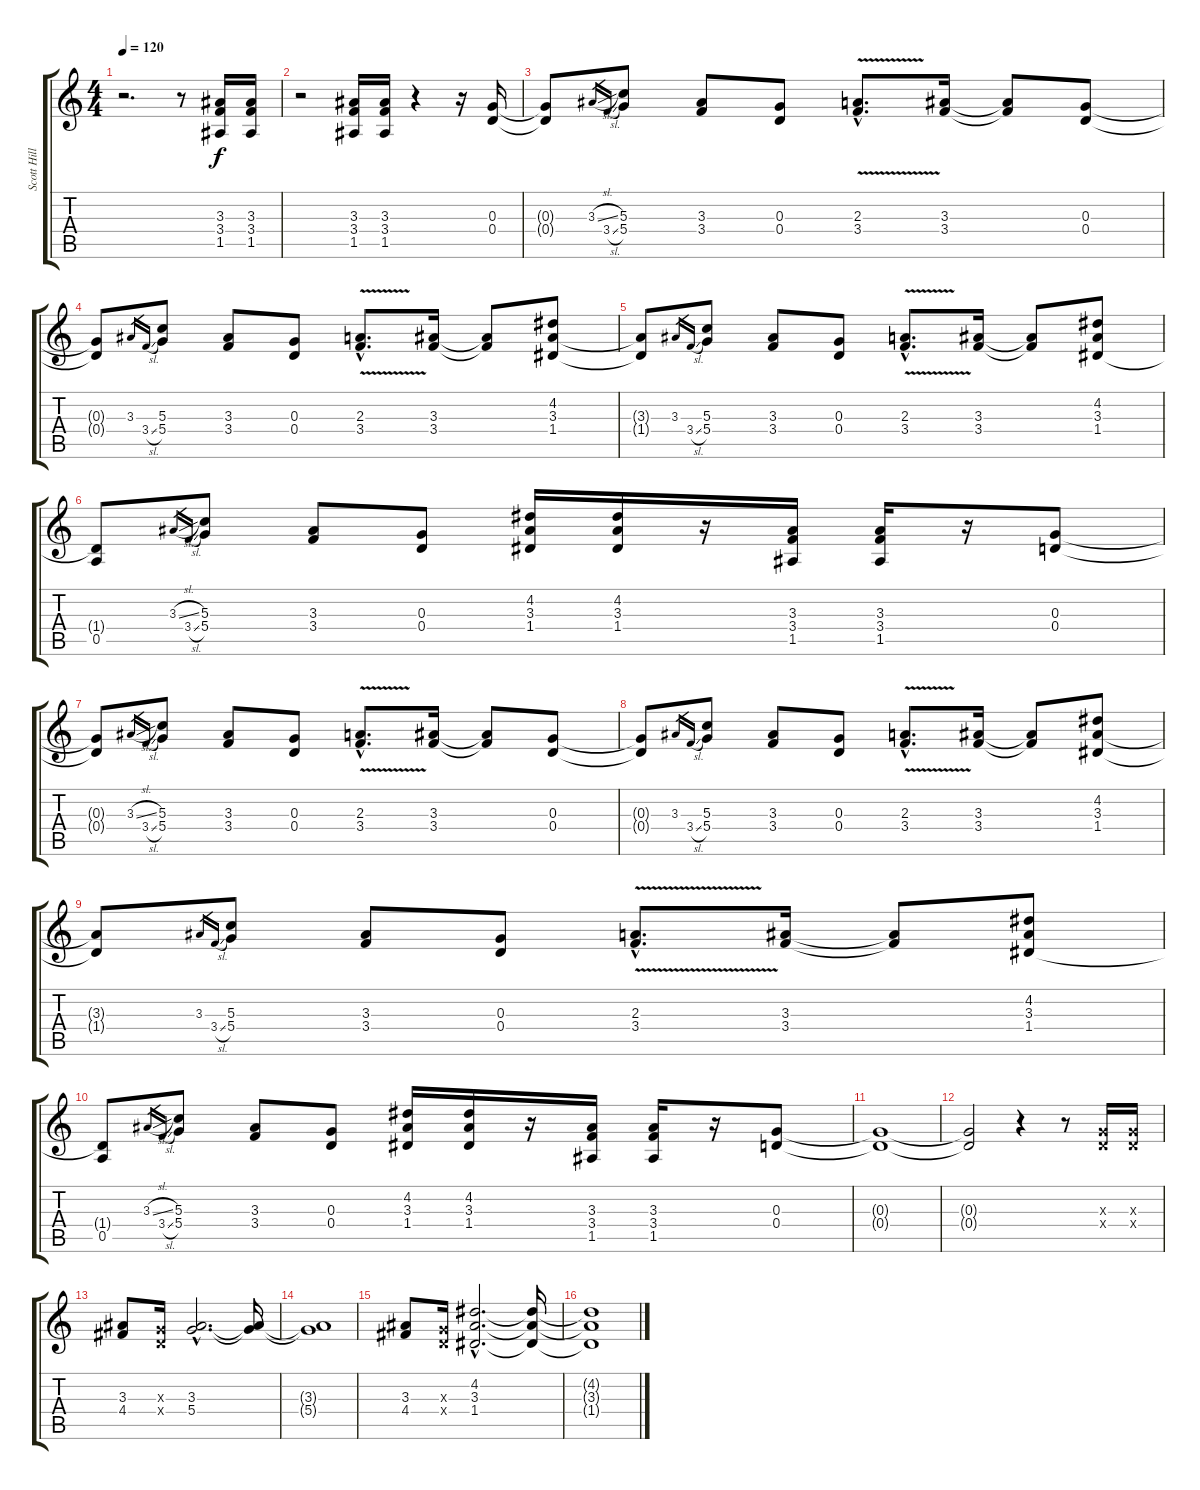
\track ("Scott Hill" "Scott Hill") {instrument overdrivenguitar}
\staff {score tabs}
\tuning (E4 B3 G3 D3 A2 E2) {hide}
\ts (4 4)
\tempo 120
\clef g2
\ks c
r.2{d dy f instrument overdrivenguitar} r.8 (3.3 3.4 1.5).16 (3.3 3.4 1.5).16 |
r.2 (3.3 3.4 1.5).16 (3.3 3.4 1.5).16 r.4 r.16 (0.3 0.4).16 |
(0.3{t} 0.4{t}).8 3.3{sl}.16{gr} 3.4{sl}.16{gr} (5.3 5.4).8 (3.3 3.4).8 (0.3 0.4).8 (2.3{v hac} 3.4{v hac}).8{d} (3.3 3.4).16 (3.3{t} 3.4{t}).8 (0.3 0.4).8 |
(0.3{t} 0.4{t}).8 3.3.16{gr} 3.4{sl}.16{gr} (5.3 5.4).8 (3.3 3.4).8 (0.3 0.4).8 (2.3{v hac} 3.4{v hac}).8{d} (3.3 3.4).16 (3.3{t} 3.4{t}).8 (4.2 3.3 1.4).8 |
(3.3{t} 1.4{t}).8 3.3.16{gr} 3.4{sl}.16{gr} (5.3 5.4).8 (3.3 3.4).8 (0.3 0.4).8 (2.3{v hac} 3.4{v hac}).8{d} (3.3 3.4).16 (3.3{t} 3.4{t}).8 (4.2 3.3 1.4).8 |
(1.4{t} 0.5).8 3.3{sl}.16{gr} 3.4{sl}.16{gr} (5.3 5.4).8 (3.3 3.4).8 (0.3 0.4).8 (4.2 3.3 1.4).16 (4.2 3.3 1.4).16 r.16 (3.3 3.4 1.5).16 (3.3 3.4 1.5).16 r.16 (0.3 0.4).8 |
(0.3{t} 0.4{t}).8 3.3{sl}.16{gr} 3.4{sl}.16{gr} (5.3 5.4).8 (3.3 3.4).8 (0.3 0.4).8 (2.3{v hac} 3.4{v hac}).8{d} (3.3 3.4).16 (3.3{t} 3.4{t}).8 (0.3 0.4).8 |
(0.3{t} 0.4{t}).8 3.3.16{gr} 3.4{sl}.16{gr} (5.3 5.4).8 (3.3 3.4).8 (0.3 0.4).8 (2.3{v hac} 3.4{v hac}).8{d} (3.3 3.4).16 (3.3{t} 3.4{t}).8 (4.2 3.3 1.4).8 |
(3.3{t} 1.4{t}).8 3.3.16{gr} 3.4{sl}.16{gr} (5.3 5.4).8 (3.3 3.4).8 (0.3 0.4).8 (2.3{v hac} 3.4{v hac}).8{d} (3.3 3.4).16 (3.3{t} 3.4{t}).8 (4.2 3.3 1.4).8 |
(1.4{t} 0.5).8 3.3{sl}.16{gr} 3.4{sl}.16{gr} (5.3 5.4).8 (3.3 3.4).8 (0.3 0.4).8 (4.2 3.3 1.4).16 (4.2 3.3 1.4).16 r.16 (3.3 3.4 1.5).16 (3.3 3.4 1.5).16 r.16 (0.3 0.4).8 |
(0.3{t} 0.4{t}).1 |
(0.3{t} 0.4{t}).2 r.4 r.8 (0.3{x} 0.4{x}).16{instrument electricguitarclean} (0.3{x} 0.4{x}).16 |
(3.3 4.4).8 (0.3{x} 0.4{x}).16 (3.3{hac} 5.4{hac}).2{d} (3.3{t} 5.4{t}).16 |
(3.3{t} 5.4{t}).1 |
(3.3 4.4).8 (0.3{x} 0.4{x}).16 (4.2{hac} 3.3{hac} 1.4{hac}).2{d} (4.2{t} 3.3{t} 1.4{t}).16 |
(4.2{t} 3.3{t} 1.4{t}).1
